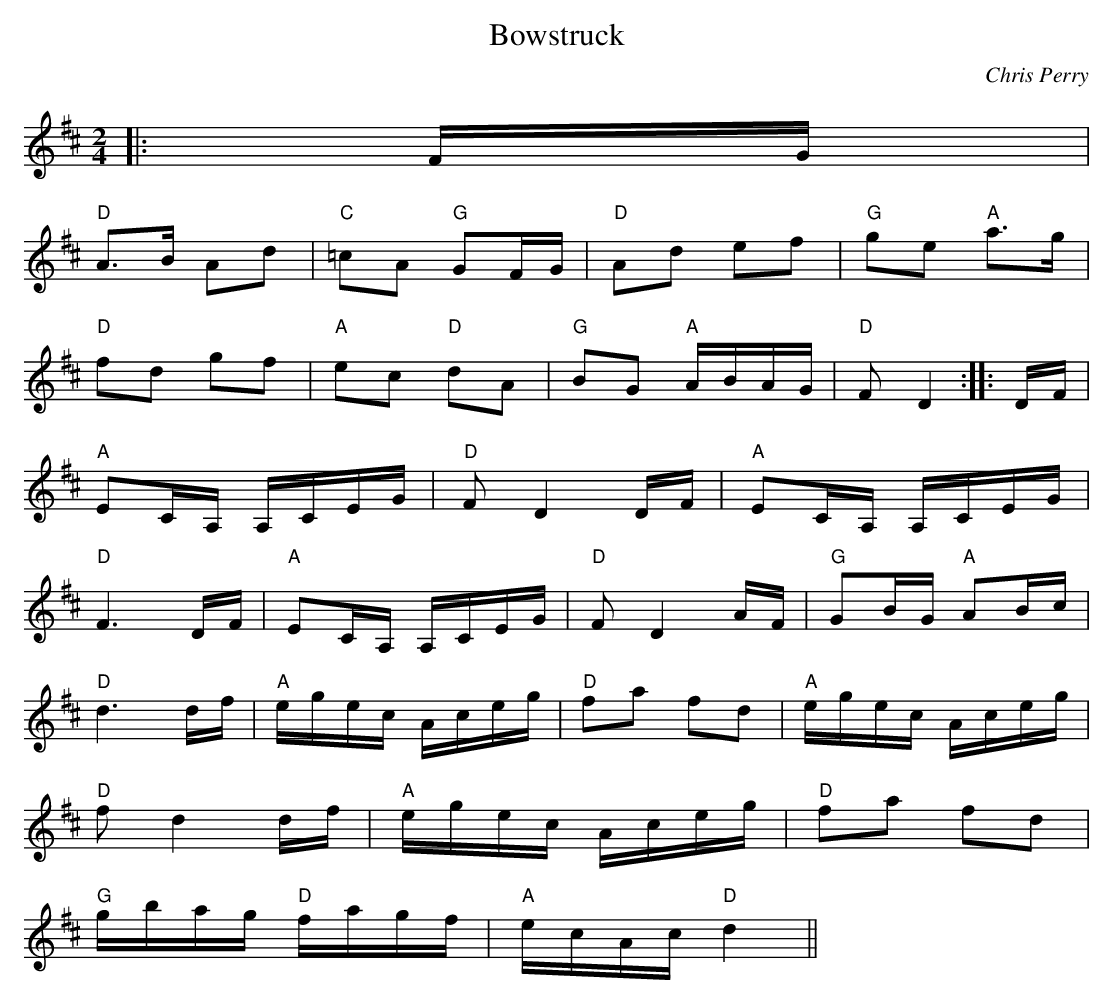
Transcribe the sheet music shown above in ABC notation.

X:1
T:Bowstruck
C:Chris Perry
M:2/4
L:1/8
K:D
|:F/G/ |
"D"A3/2B/ Ad |"C"=cA "G"GF/G/ |"D"Ad ef |"G"ge "A"a3/2g/ |
"D"fd gf |"A"ec "D"dA |"G"BG "A"A/B/A/G/ |"D"F D2 :: D/F/ |
"A"EC/A,/ A,/C/E/G/ |"D"F D2 D/F/ |"A"EC/A,/ A,/C/E/G/ |
"D"F3 D/F/ |"A"EC/A,/ A,/C/E/G/ |"D"F D2 A/F/ |"G"GB/G/ "A"AB/c/ |
"D"d3 d/f/ |"A"e/g/e/c/ A/c/e/g/ |"D"fa fd |"A"e/g/e/c/ A/c/e/g/ |
"D"f d2 d/f/ |"A"e/g/e/c/ A/c/e/g/ |"D"fa fd |
"G"g/b/a/g/ "D"f/a/g/f/ |"A"e/c/A/c/ "D"d2 ||
